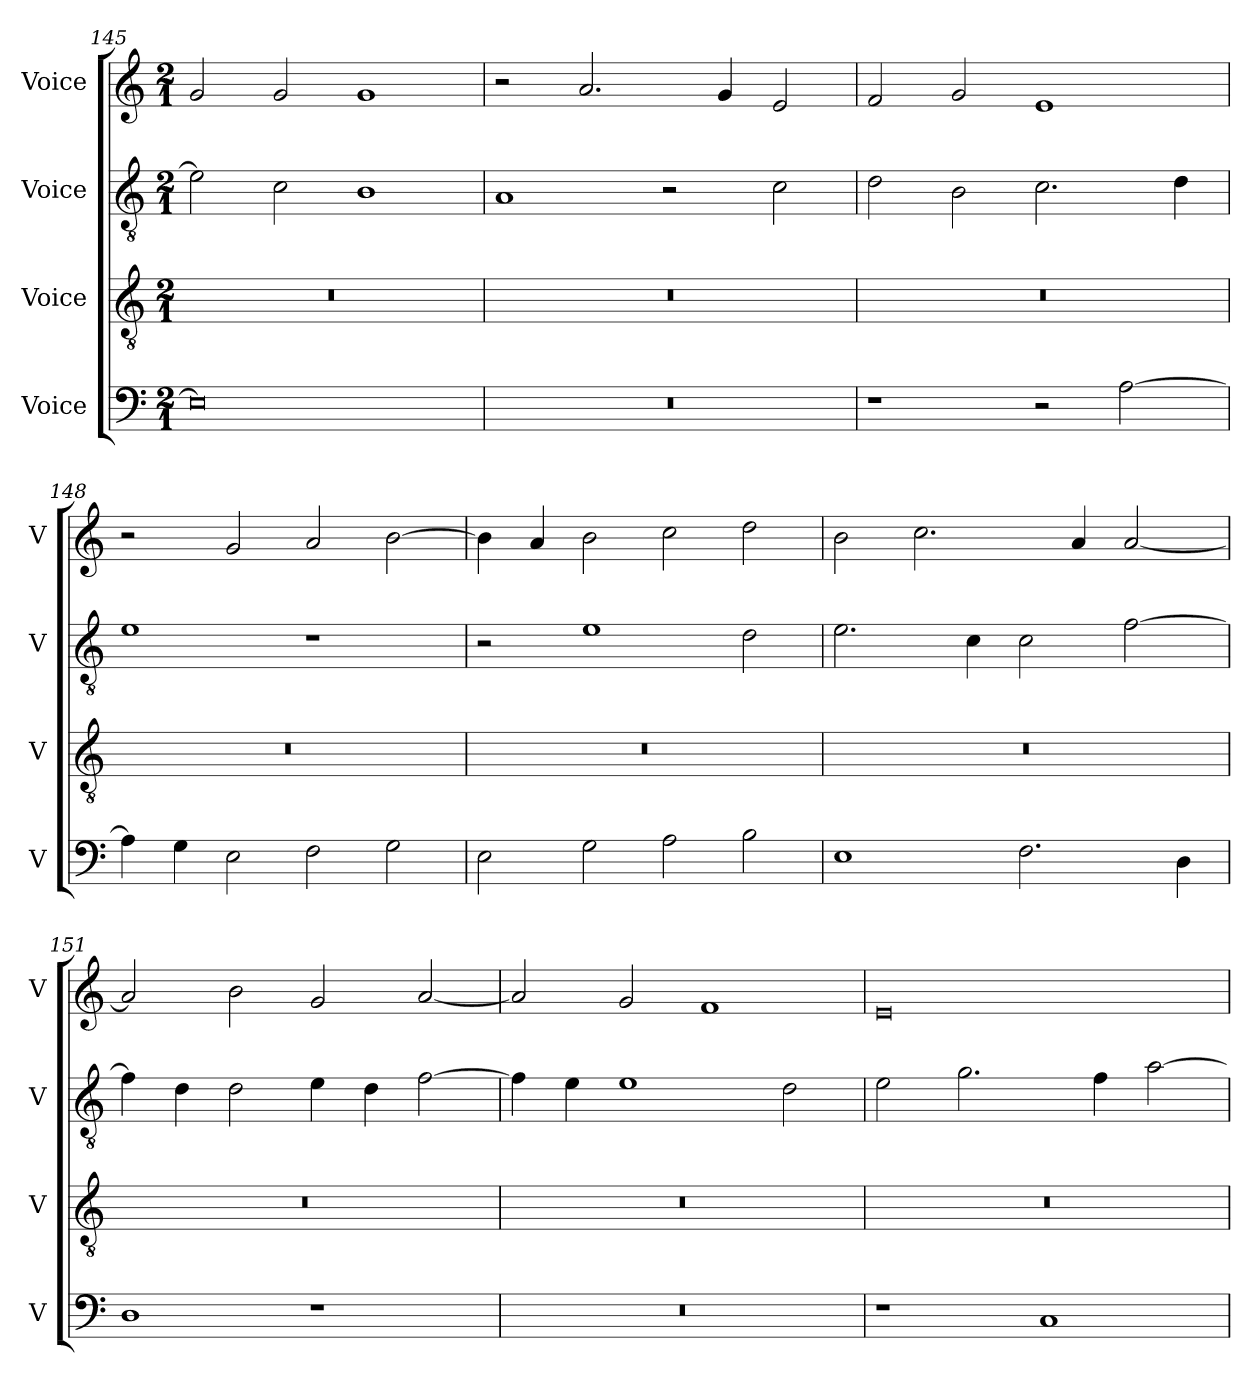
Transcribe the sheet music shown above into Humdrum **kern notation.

**kern	**kern	**kern	**kern
*part4	*part3	*part2	*part1
*staff4	*staff3	*staff2	*staff1
*I"Voice	*I"Voice	*I"Voice	*I"Voice
*I'V	*I'V	*I'V	*I'V
*clefF4	*clefGv2	*clefGv2	*clefG2
*k[]	*k[]	*k[]	*k[]
*M2/1	*M2/1	*M2/1	*M2/1
=145	=145	=145	=145
0E]	0r	2e\]	2g/
.	.	2c\	2g/
.	.	1B	1g
!!LO:LB:g=z
=146	=146	=146	=146
0r	0r	1A	2r
.	.	.	2.a/
.	.	2r	.
.	.	.	4g/
.	.	2c\	2e/
=147	=147	=147	=147
1r	0r	2d\	2f/
.	.	2B\	2g/
2r	.	2.c\	1e
[2A\	.	.	.
.	.	4d\	.
=148	=148	=148	=148
4A\]	0r	1e	2r
4G\	.	.	.
2E\	.	.	2g/
2F\	.	1r	2a/
2G\	.	.	[2b\
=149	=149	=149	=149
2E\	0r	2r	4b\]
.	.	.	4a/
2G\	.	1e	2b\
2A\	.	.	2cc\
2B\	.	2d\	2dd\
=150	=150	=150	=150
1E	0r	2.e\	2b\
.	.	.	2.cc\
.	.	4c\	.
2.F\	.	2c\	.
.	.	.	4a/
.	.	[2f\	[2a/
4D\	.	.	.
=151	=151	=151	=151
1D	0r	4f\]	2a/]
.	.	4d\	.
.	.	2d\	2b\
1r	.	4e\	2g/
.	.	4d\	.
.	.	[2f\	[2a/
!!LO:PB:g=z
=152	=152	=152	=152
0r	0r	4f\]	2a/]
.	.	4e\	.
.	.	1e	2g/
.	.	.	1f
.	.	2d\	.
=153	=153	=153	=153
1r	0r	2e\	0e
.	.	2.g\	.
1C	.	.	.
.	.	4f\	.
.	.	[2a\	.
=	=	=	=
*-	*-	*-	*-
